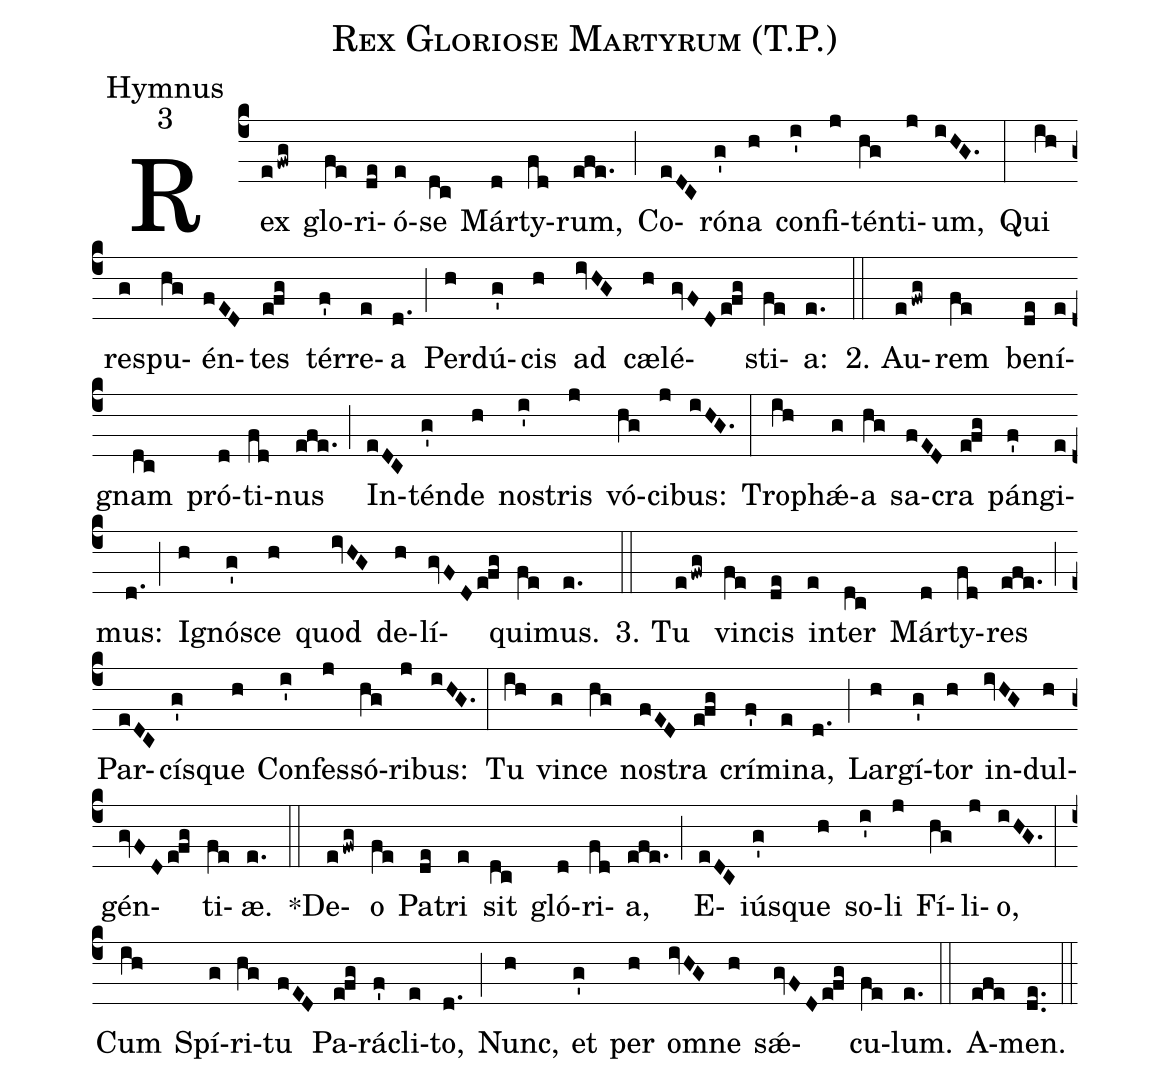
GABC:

name:Rex Gloriose Martyrum (T.P.);
office-part:Hymnus;
mode:3;
%%
(c4)
Rex(efwg) glo(fe)ri(de)ó(e)se(dc) Már(d)ty(fd)rum,(efe.) (;)
Co(eDC)ró(g')na(h) con(i')fi(j)tén(hg)ti(j)um,(iHG.) (:)
Qui(ih) re(g)spu(hg)én(fED)tes(efg) tér(f')re(e)a(d.) (;)
Per(h)dú(g')cis(h) ad(ivHG) cæ(h)lé(gvFDefg)sti(fe)a:(e.) (::)

2. Au(efwg)rem(fe) be(de)ní(e)gnam(dc) pró(d)ti(fd)nus(efe.) (;)
In(eDC)tén(g')de(h) no(i')stris(j) vó(hg)ci(j)bus:(iHG.) (:)
Tro(ih)phǽ(g)a(hg) sa(fED)cra(efg) pán(f')gi(e)mus:(d.) (;)
I(h)gnó(g')sce(h) quod(ivHG) de(h)lí(gvFDefg)qui(fe)mus.(e.) (::)

3. Tu(efwg) vin(fe)cis(de) in(e)ter(dc) Már(d)ty(fd)res(efe.) (;)
Par(eDC)cís(g')que(h) Con(i')fes(j)só(hg)ri(j)bus:(iHG.) (:)
Tu(ih) vin(g)ce(hg) no(fED)stra(efg) crí(f')mi(e)na,(d.) (;)
Lar(h)gí(g')tor(h) in(ivHG)dul(h)gén(gvFDefg)ti(fe)æ.(e.) (::)

*De(efwg)o(fe) Pa(de)tri(e) sit(dc) gló(d)ri(fd)a,(efe.) (;)
E(eDC)iús(g')que(h) so(i')li(j) Fí(hg)li(j)o,(iHG.) (:)
Cum(ih) Spí(g)ri(hg)tu(fED) Pa(efg)rá(f')cli(e)to,(d.) (;)
Nunc,(h) et(g') per(h) om(ivHG)ne(h) sǽ(gvFDefg)cu(fe)lum.(e.) (::)
A(efe)men.(de..) (::)
